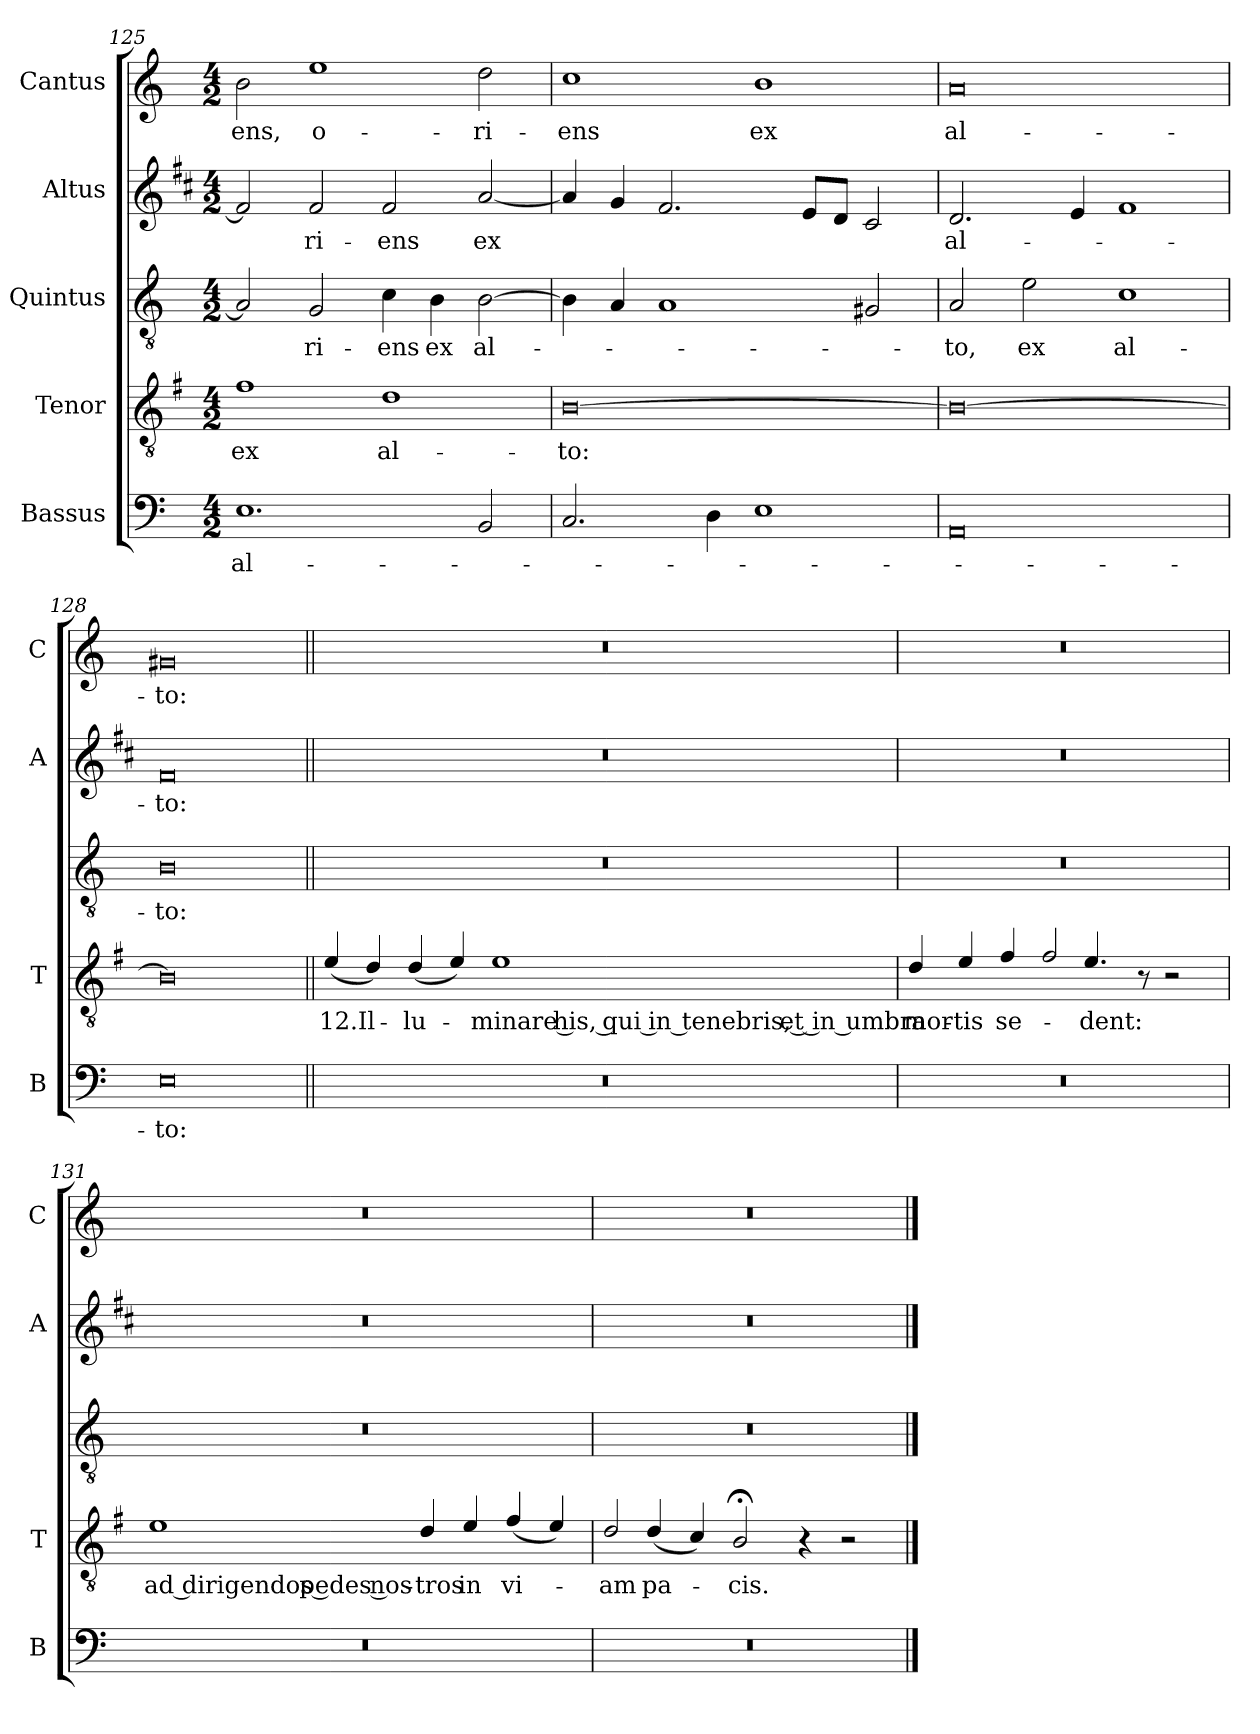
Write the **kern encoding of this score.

**kern	**text	**kern	**text	**kern	**text	**kern	**text	**kern	**text
*part5	*part5	*part4	*part4	*part3	*part3	*part2	*part2	*part1	*part1
*staff5	*staff5	*staff4	*staff4	*staff3	*staff3	*staff2	*staff2	*staff1	*staff1
*I"Bassus	*	*I"Tenor	*	*I"Quintus	*	*I"Altus	*	*I"Cantus	*
*I'B	*	*I'T	*	*	*	*I'A	*	*I'C	*
!!LO:LB:g=z
*clefF4	*	*clefGv2	*	*clefGv2	*	*clefG2	*	*clefG2	*
*	*	*ITrd4c7	*	*	*	*ITrd1c2	*	*	*
*k[]	*	*k[]	*	*k[]	*	*k[]	*	*k[]	*
*C:	*	*C:	*	*C:	*	*C:	*	*C:	*
*M4/2	*	*M4/2	*	*M4/2	*	*M4/2	*	*M4/2	*
=125	=125	=125	=125	=125	=125	=125	=125	=125	=125
!	!LO:LY:b	!	!LO:LY:b	!	!	!	!	!	!LO:LY:b
1.E	al-	1B	ex	2A/]	.	2e/]	.	2b\	-ens,
!	!	!	!	!	!LO:LY:b	!	!LO:LY:b	!	!LO:LY:b
.	.	.	.	2G/	-ri-	2e/	-ri-	1ee	o-
!	!	!	!LO:LY:b	!	!LO:LY:b	!	!LO:LY:b	!	!
.	.	1G	al-	4c\	-ens	2e/	-ens	.	.
!	!	!	!	!	!LO:LY:b	!	!	!	!
.	.	.	.	4B\	ex	.	.	.	.
!	!	!	!	!	!LO:LY:b	!	!LO:LY:b	!	!LO:LY:b
2BB/	.	.	.	[2B\	al-	[2g/	ex	2dd\	-ri-
=126	=126	=126	=126	=126	=126	=126	=126	=126	=126
!	!	!	!LO:LY:b	!	!	!	!	!	!LO:LY:b
2.C/	.	[0E	-to:	4B\]	.	4g/]	.	1cc	-ens
.	.	.	.	4A/	.	4f/	.	.	.
.	.	.	.	1A	.	2.e/	.	.	.
4D\	.	.	.	.	.	.	.	.	.
!	!	!	!	!	!	!	!	!	!LO:LY:b
1E	.	.	.	.	.	.	.	1b	ex
.	.	.	.	.	.	8d/L	.	.	.
.	.	.	.	.	.	8c/J	.	.	.
.	.	.	.	2G#X/	.	2B/	.	.	.
=127	=127	=127	=127	=127	=127	=127	=127	=127	=127
!	!	!	!	!	!LO:LY:b	!	!LO:LY:b	!	!LO:LY:b
0AA	.	0E_	.	2A/	-to,	2.c/	al-	0a	al-
!	!	!	!	!	!LO:LY:b	!	!	!	!
.	.	.	.	2e\	ex	.	.	.	.
.	.	.	.	.	.	4d/	.	.	.
!	!	!	!	!	!LO:LY:b	!	!	!	!
.	.	.	.	1c	al-	1e	.	.	.
=128	=128	=128	=128	=128	=128	=128	=128	=128	=128
!	!LO:LY:b	!	!	!	!LO:LY:b	!	!LO:LY:b	!	!LO:LY:b
0E	-to:	0E]	.	0B	-to:	0e	-to:	0g#X	-to:
!!LO:LB:g=z
=129||	=129||	=129||	=129||	=129||	=129||	=129||	=129||	=129||	=129||
!	!	!	!LO:LY:b	!	!	!	!	!	!
0r	.	(>4A/	12.Il-	0r	.	0r	.	0r	.
.	.	4G/)	.	.	.	.	.	.	.
!	!	!	!LO:LY:b	!	!	!	!	!	!
.	.	(>4G/	-lu-	.	.	.	.	.	.
.	.	4A/)	.	.	.	.	.	.	.
!	!	!	!LO:LY:b	!	!	!	!	!	!
.	.	1A	-minare his, qui in tenebris, et in umbra	.	.	.	.	.	.
=130	=130	=130	=130	=130	=130	=130	=130	=130	=130
!	!	!	!LO:LY:b	!	!	!	!	!	!
0r	.	4G/	mor-	0r	.	0r	.	0r	.
!	!	!	!LO:LY:b	!	!	!	!	!	!
.	.	4A/	-tis	.	.	.	.	.	.
!	!	!	!LO:LY:b	!	!	!	!	!	!
.	.	4B/	se-	.	.	.	.	.	.
!	!	!LO:N:head=open	!	!	!	!	!	!	!
.	.	4B/	.	.	.	.	.	.	.
!	!	!	!LO:LY:b	!	!	!	!	!	!
.	.	4.A/	-dent:	.	.	.	.	.	.
.	.	8r	.	.	.	.	.	.	.
.	.	2r	.	.	.	.	.	.	.
!!LO:LB:g=z
=131	=131	=131	=131	=131	=131	=131	=131	=131	=131
!	!	!	!LO:LY:b	!	!	!	!	!	!
0r	.	1A	ad dirigendos pedes nos-	0r	.	0r	.	0r	.
!	!	!	!LO:LY:b	!	!	!	!	!	!
.	.	4G/	-tros	.	.	.	.	.	.
!	!	!	!LO:LY:b	!	!	!	!	!	!
.	.	4A/	in	.	.	.	.	.	.
!	!	!	!LO:LY:b	!	!	!	!	!	!
.	.	(>4B/	vi-	.	.	.	.	.	.
.	.	4A/)	.	.	.	.	.	.	.
=132	=132	=132	=132	=132	=132	=132	=132	=132	=132
!	!	!LO:N:head=open	!LO:LY:b	!	!	!	!	!	!
0r	.	4G/	-am	0r	.	0r	.	0r	.
!	!	!	!LO:LY:b	!	!	!	!	!	!
.	.	(<4G/	pa-	.	.	.	.	.	.
.	.	4F/)	.	.	.	.	.	.	.
!	!	!	!LO:LY:b	!	!	!	!	!	!
.	.	2E;</	-cis.	.	.	.	.	.	.
.	.	4r	.	.	.	.	.	.	.
.	.	2r	.	.	.	.	.	.	.
==	==	==	==	==	==	==	==	==	==
*-	*-	*-	*-	*-	*-	*-	*-	*-	*-
